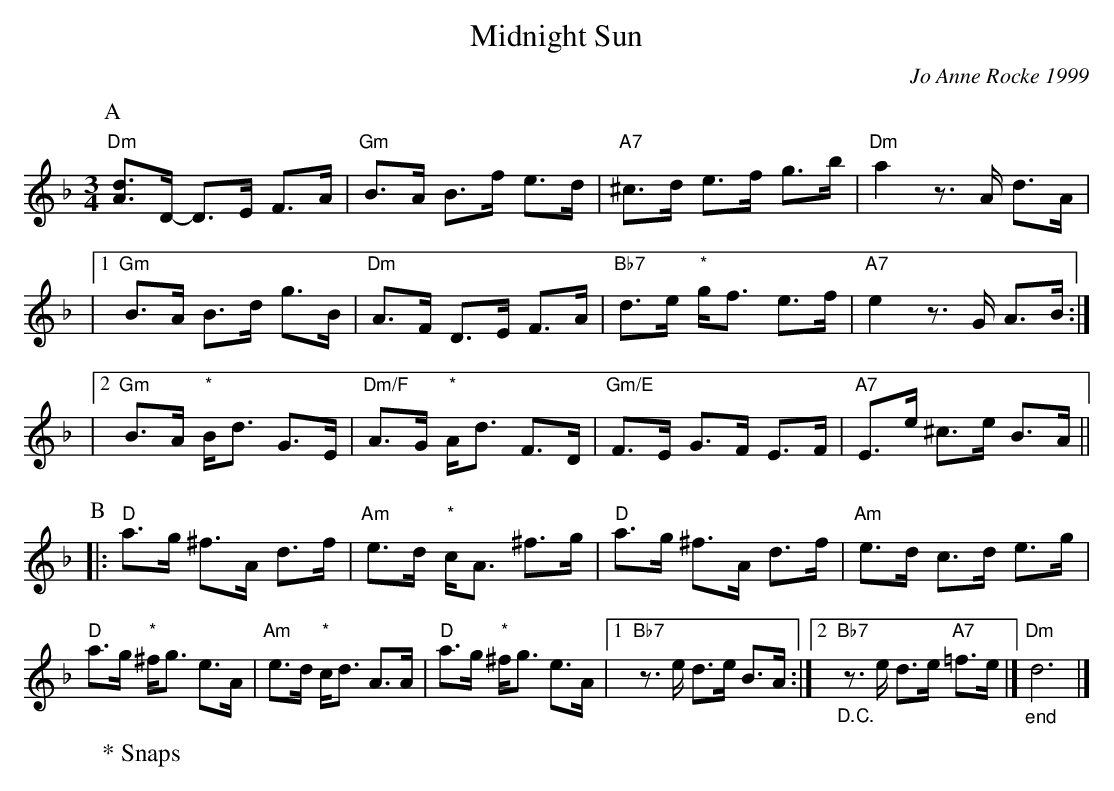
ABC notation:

X:1
T:Midnight Sun
C:Jo Anne Rocke 1999
M:3/4
K:Dm
P:A
"Dm" [dA]>D- D>E F>A| "Gm"B>A B>f e>d | "A7"^c>d e>f g>b| "Dm"a2 z>A d>A|
|1"Gm"B>A B>d g>B|"Dm"A>F D>E F>A | "Bb7" d>e "*"g<f e>f | "A7"e2 z>G A>B:|
|2"Gm"B>A "*"B<d G>E| "Dm/F" A>G "*"A<d F>D| "Gm/E" F>E G>F E>F | "A7" E>e ^c>e B>A||
P:B
|:"D"a>g ^f>A d>f | "Am" e>d "*"c<A ^f>g | "D"a>g ^f>A d>f | "Am"e>d c>d e>g|
"D"a>g "*"^f<g e>A | "Am" e>d "*"c<d A>A | "D"a>g "*"^f<g e>A |1"Bb7" z>e d>e B>A:|2"Bb7""_D.C." z>e d>e "A7"=f>e|]"_end" "Dm" d6|]
W:* Snaps
